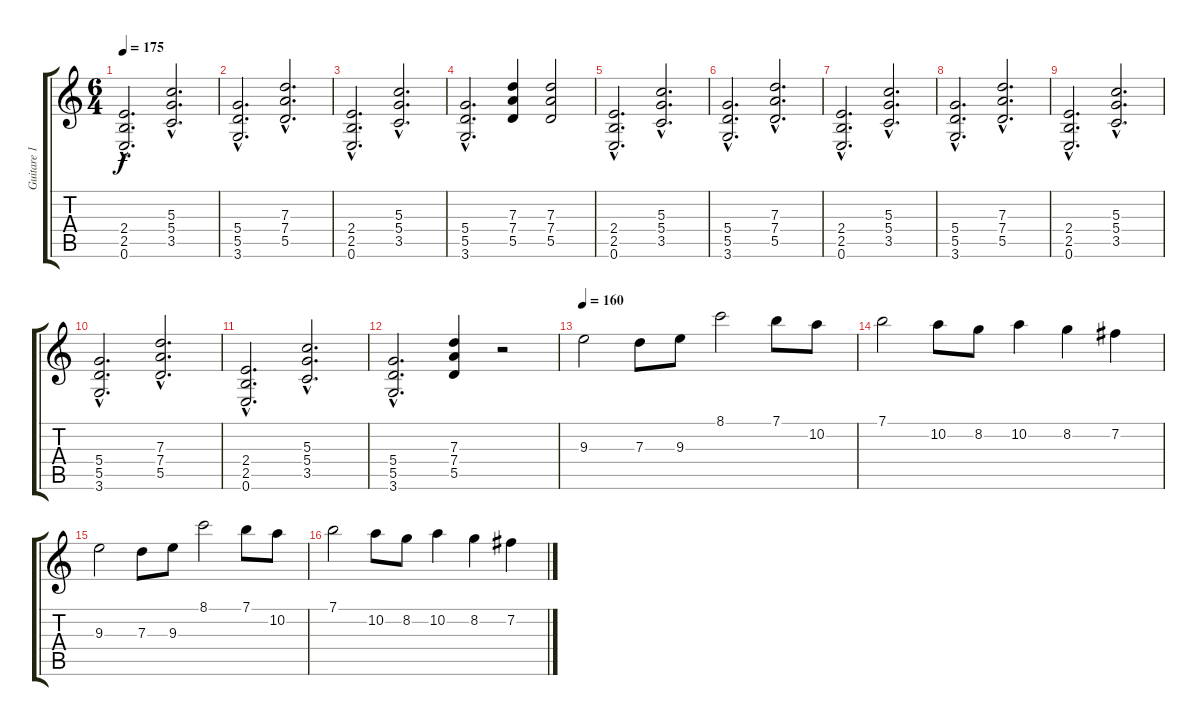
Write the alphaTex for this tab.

\track ("Guitare 1" "Guitare 1") {instrument distortionguitar}
\staff {score tabs}
\tuning (E4 B3 G3 D3 A2 E2) {hide}
\ts (6 4)
\tempo 175
\clef g2
\ks c
(2.4{hac} 2.5{hac} 0.6{hac}).2{d dy f} (5.3{hac} 5.4{hac} 3.5{hac}).2{d} |
(5.4{hac} 5.5{hac} 3.6{hac}).2{d} (7.3{hac} 7.4{hac} 5.5{hac}).2{d} |
(2.4{hac} 2.5{hac} 0.6{hac}).2{d} (5.3{hac} 5.4{hac} 3.5{hac}).2{d} |
(5.4{hac} 5.5{hac} 3.6{hac}).2{d} (7.3 7.4 5.5).4 (7.3 7.4 5.5).2 |
(2.4{hac} 2.5{hac} 0.6{hac}).2{d} (5.3{hac} 5.4{hac} 3.5{hac}).2{d} |
(5.4{hac} 5.5{hac} 3.6{hac}).2{d} (7.3{hac} 7.4{hac} 5.5{hac}).2{d} |
(2.4{hac} 2.5{hac} 0.6{hac}).2{d} (5.3{hac} 5.4{hac} 3.5{hac}).2{d} |
(5.4{hac} 5.5{hac} 3.6{hac}).2{d} (7.3{hac} 7.4{hac} 5.5{hac}).2{d} |
(2.4{hac} 2.5{hac} 0.6{hac}).2{d} (5.3{hac} 5.4{hac} 3.5{hac}).2{d} |
(5.4{hac} 5.5{hac} 3.6{hac}).2{d} (7.3{hac} 7.4{hac} 5.5{hac}).2{d} |
(2.4{hac} 2.5{hac} 0.6{hac}).2{d} (5.3{hac} 5.4{hac} 3.5{hac}).2{d} |
(5.4{hac} 5.5{hac} 3.6{hac}).2{d} (7.3 7.4 5.5).4 r.2 |
\tempo 160
9.3.2{instrument acousticguitarnylon} 7.3.8 9.3.8 8.1.2 7.1.8 10.2.8 |
7.1.2 10.2.8 8.2.8 10.2.4 8.2.4 7.2.4 |
9.3.2 7.3.8 9.3.8 8.1.2 7.1.8 10.2.8 |
7.1.2 10.2.8 8.2.8 10.2.4 8.2.4 7.2.4
